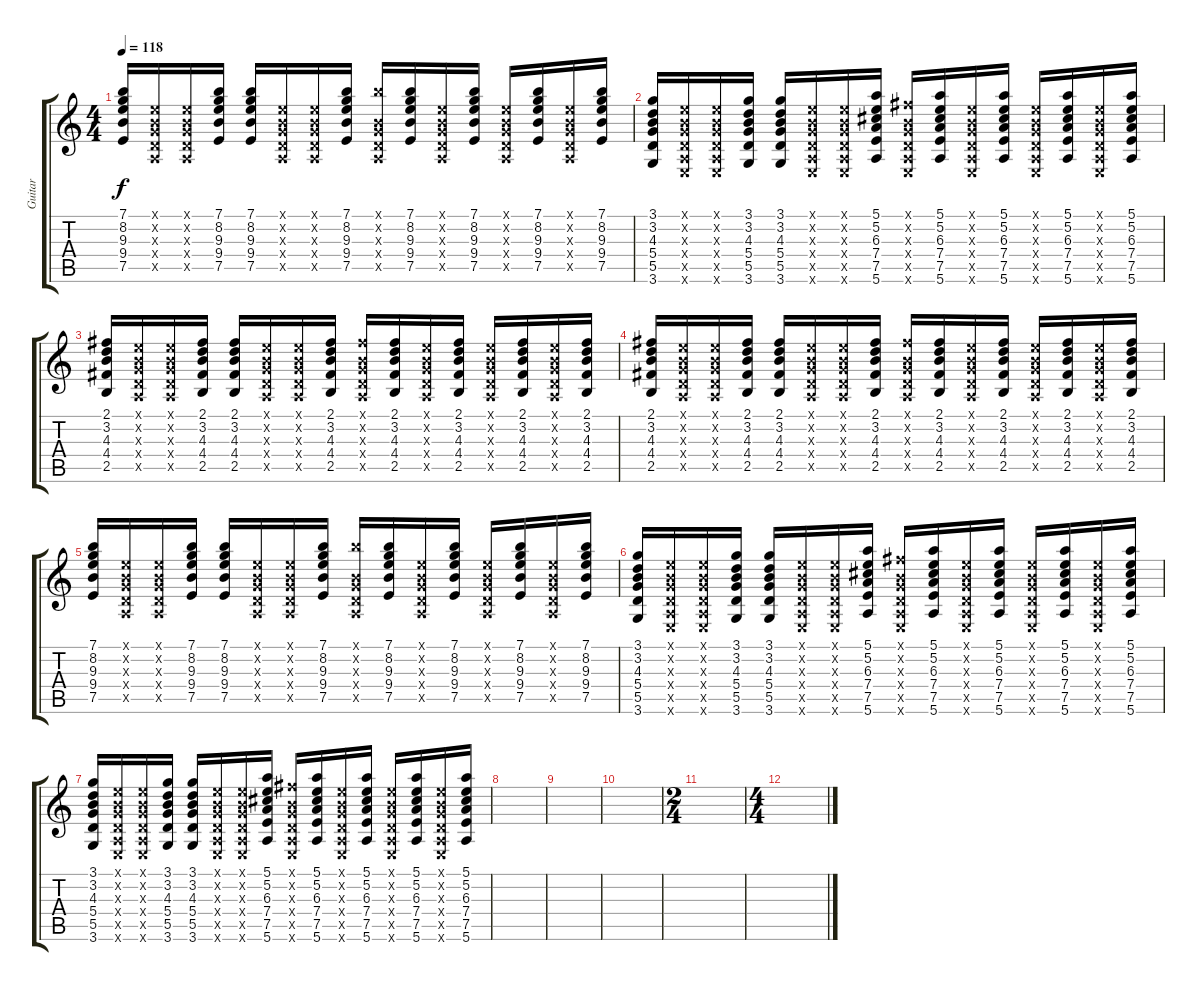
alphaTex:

\track ("Guitar" "Guitar") {instrument electricguitarjazz}
\staff {score tabs}
\tuning (E4 B3 G3 D3 A2 E2) {hide}
\ts (4 4)
\tempo 118
\clef g2
\ks c
(7.1 8.2 9.3 9.4 7.5).16{dy f volume 5} (0.1{x} 0.2{x} 0.3{x} 0.4{x} 0.5{x}).16 (0.1{x} 0.2{x} 0.3{x} 0.4{x} 0.5{x}).16 (7.1 8.2 9.3 9.4 7.5).16 (7.1 8.2 9.3 9.4 7.5).16 (0.1{x} 0.2{x} 0.3{x} 0.4{x} 0.5{x}).16 (0.1{x} 0.2{x} 0.3{x} 0.4{x} 0.5{x}).16 (7.1 8.2 9.3 9.4 7.5).16 (7.1{x} 0.2{x} 0.3{x} 0.4{x} 0.5{x}).16 (7.1 8.2 9.3 9.4 7.5).16 (0.1{x} 0.2{x} 0.3{x} 0.4{x} 0.5{x}).16 (7.1 8.2 9.3 9.4 7.5).16 (0.1{x} 0.2{x} 0.3{x} 0.4{x} 0.5{x}).16 (7.1 8.2 9.3 9.4 7.5).16 (0.1{x} 0.2{x} 0.3{x} 0.4{x} 0.5{x}).16 (7.1 8.2 9.3 9.4 7.5).16 |
(3.1 3.2 4.3 5.4 5.5 3.6).16{volume 5} (0.1{x} 0.2{x} 0.3{x} 0.4{x} 0.5{x} 0.6{x}).16 (0.1{x} 0.2{x} 0.3{x} 0.4{x} 0.5{x} 0.6{x}).16 (3.1 3.2 4.3 5.4 5.5 3.6).16 (3.1 3.2 4.3 5.4 5.5 3.6).16 (0.1{x} 0.2{x} 0.3{x} 0.4{x} 0.5{x} 0.6{x}).16 (0.1{x} 0.2{x} 0.3{x} 0.4{x} 0.5{x} 0.6{x}).16 (5.1 5.2 6.3 7.4 7.5 5.6).16 (2.1{x} 0.2{x} 0.3{x} 0.4{x} 0.5{x} 0.6{x}).16 (5.1 5.2 6.3 7.4 7.5 5.6).16 (0.1{x} 0.2{x} 0.3{x} 0.4{x} 0.5{x} 0.6{x}).16 (5.1 5.2 6.3 7.4 7.5 5.6).16 (0.1{x} 0.2{x} 0.3{x} 0.4{x} 0.5{x} 0.6{x}).16 (5.1 5.2 6.3 7.4 7.5 5.6).16 (0.1{x} 0.2{x} 0.3{x} 0.4{x} 0.5{x} 0.6{x}).16 (5.1 5.2 6.3 7.4 7.5 5.6).16 |
(2.1 3.2 4.3 4.4 2.5).16{volume 5} (0.1{x} 0.2{x} 0.3{x} 0.4{x} 0.5{x}).16 (0.1{x} 0.2{x} 0.3{x} 0.4{x} 0.5{x}).16 (2.1 3.2 4.3 4.4 2.5).16 (2.1 3.2 4.3 4.4 2.5).16 (0.1{x} 0.2{x} 0.3{x} 0.4{x} 0.5{x}).16 (0.1{x} 0.2{x} 0.3{x} 0.4{x} 0.5{x}).16 (2.1 3.2 4.3 4.4 2.5).16 (2.1{x} 0.2{x} 0.3{x} 0.4{x} 0.5{x}).16 (2.1 3.2 4.3 4.4 2.5).16 (0.1{x} 0.2{x} 0.3{x} 0.4{x} 0.5{x}).16 (2.1 3.2 4.3 4.4 2.5).16 (0.1{x} 0.2{x} 0.3{x} 0.4{x} 0.5{x}).16 (2.1 3.2 4.3 4.4 2.5).16 (0.1{x} 0.2{x} 0.3{x} 0.4{x} 0.5{x}).16 (2.1 3.2 4.3 4.4 2.5).16 |
(2.1 3.2 4.3 4.4 2.5).16{volume 5} (0.1{x} 0.2{x} 0.3{x} 0.4{x} 0.5{x}).16 (0.1{x} 0.2{x} 0.3{x} 0.4{x} 0.5{x}).16 (2.1 3.2 4.3 4.4 2.5).16 (2.1 3.2 4.3 4.4 2.5).16 (0.1{x} 0.2{x} 0.3{x} 0.4{x} 0.5{x}).16 (0.1{x} 0.2{x} 0.3{x} 0.4{x} 0.5{x}).16 (2.1 3.2 4.3 4.4 2.5).16 (2.1{x} 0.2{x} 0.3{x} 0.4{x} 0.5{x}).16 (2.1 3.2 4.3 4.4 2.5).16 (0.1{x} 0.2{x} 0.3{x} 0.4{x} 0.5{x}).16 (2.1 3.2 4.3 4.4 2.5).16 (0.1{x} 0.2{x} 0.3{x} 0.4{x} 0.5{x}).16 (2.1 3.2 4.3 4.4 2.5).16 (0.1{x} 0.2{x} 0.3{x} 0.4{x} 0.5{x}).16 (2.1 3.2 4.3 4.4 2.5).16 |
(7.1 8.2 9.3 9.4 7.5).16{volume 5} (0.1{x} 0.2{x} 0.3{x} 0.4{x} 0.5{x}).16 (0.1{x} 0.2{x} 0.3{x} 0.4{x} 0.5{x}).16 (7.1 8.2 9.3 9.4 7.5).16 (7.1 8.2 9.3 9.4 7.5).16 (0.1{x} 0.2{x} 0.3{x} 0.4{x} 0.5{x}).16 (0.1{x} 0.2{x} 0.3{x} 0.4{x} 0.5{x}).16 (7.1 8.2 9.3 9.4 7.5).16 (7.1{x} 0.2{x} 0.3{x} 0.4{x} 0.5{x}).16 (7.1 8.2 9.3 9.4 7.5).16 (0.1{x} 0.2{x} 0.3{x} 0.4{x} 0.5{x}).16 (7.1 8.2 9.3 9.4 7.5).16 (0.1{x} 0.2{x} 0.3{x} 0.4{x} 0.5{x}).16 (7.1 8.2 9.3 9.4 7.5).16 (0.1{x} 0.2{x} 0.3{x} 0.4{x} 0.5{x}).16 (7.1 8.2 9.3 9.4 7.5).16 |
(3.1 3.2 4.3 5.4 5.5 3.6).16{volume 5} (0.1{x} 0.2{x} 0.3{x} 0.4{x} 0.5{x} 0.6{x}).16 (0.1{x} 0.2{x} 0.3{x} 0.4{x} 0.5{x} 0.6{x}).16 (3.1 3.2 4.3 5.4 5.5 3.6).16 (3.1 3.2 4.3 5.4 5.5 3.6).16 (0.1{x} 0.2{x} 0.3{x} 0.4{x} 0.5{x} 0.6{x}).16 (0.1{x} 0.2{x} 0.3{x} 0.4{x} 0.5{x} 0.6{x}).16 (5.1 5.2 6.3 7.4 7.5 5.6).16 (2.1{x} 0.2{x} 0.3{x} 0.4{x} 0.5{x} 0.6{x}).16 (5.1 5.2 6.3 7.4 7.5 5.6).16 (0.1{x} 0.2{x} 0.3{x} 0.4{x} 0.5{x} 0.6{x}).16 (5.1 5.2 6.3 7.4 7.5 5.6).16 (0.1{x} 0.2{x} 0.3{x} 0.4{x} 0.5{x} 0.6{x}).16 (5.1 5.2 6.3 7.4 7.5 5.6).16 (0.1{x} 0.2{x} 0.3{x} 0.4{x} 0.5{x} 0.6{x}).16 (5.1 5.2 6.3 7.4 7.5 5.6).16 |
(3.1 3.2 4.3 5.4 5.5 3.6).16{volume 5} (0.1{x} 0.2{x} 0.3{x} 0.4{x} 0.5{x} 0.6{x}).16 (0.1{x} 0.2{x} 0.3{x} 0.4{x} 0.5{x} 0.6{x}).16 (3.1 3.2 4.3 5.4 5.5 3.6).16 (3.1 3.2 4.3 5.4 5.5 3.6).16 (0.1{x} 0.2{x} 0.3{x} 0.4{x} 0.5{x} 0.6{x}).16 (0.1{x} 0.2{x} 0.3{x} 0.4{x} 0.5{x} 0.6{x}).16 (5.1 5.2 6.3 7.4 7.5 5.6).16 (2.1{x} 0.2{x} 0.3{x} 0.4{x} 0.5{x} 0.6{x}).16 (5.1 5.2 6.3 7.4 7.5 5.6).16 (0.1{x} 0.2{x} 0.3{x} 0.4{x} 0.5{x} 0.6{x}).16 (5.1 5.2 6.3 7.4 7.5 5.6).16 (0.1{x} 0.2{x} 0.3{x} 0.4{x} 0.5{x} 0.6{x}).16 (5.1 5.2 6.3 7.4 7.5 5.6).16 (0.1{x} 0.2{x} 0.3{x} 0.4{x} 0.5{x} 0.6{x}).16 (5.1 5.2 6.3 7.4 7.5 5.6).16 |
|
|
|
\ts (2 4)
|
\ts (4 4)
